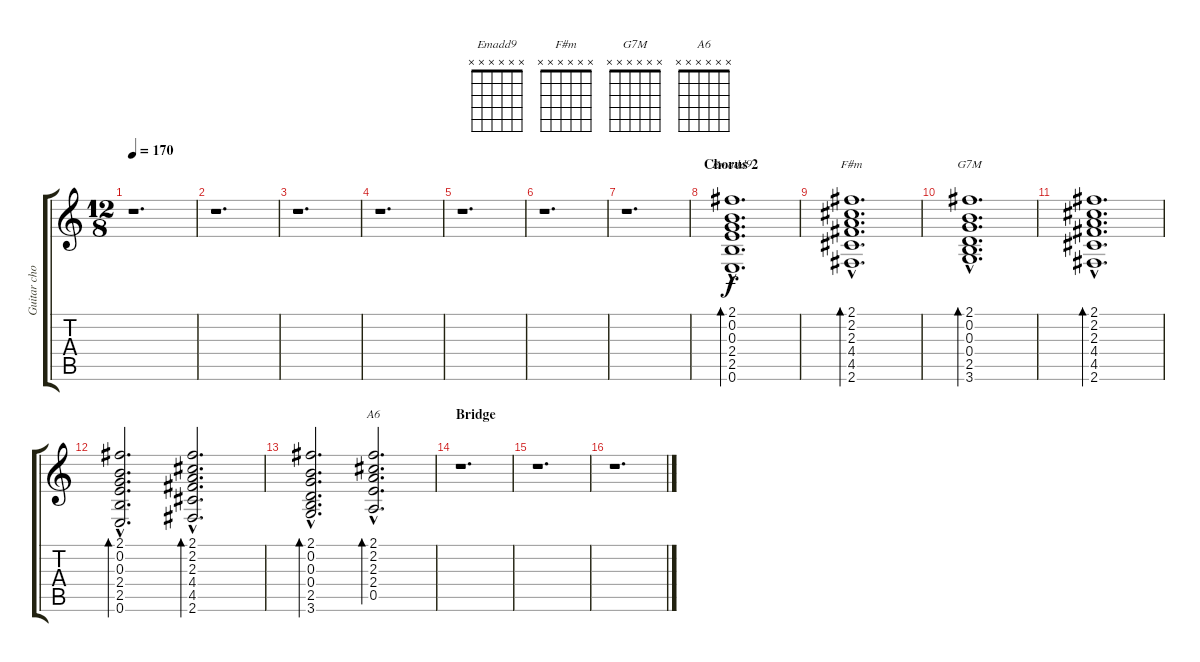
\track ("Guitar chorus chords" "Guitar cho") {instrument acousticguitarsteel}
\staff {score tabs}
\tuning (E4 B3 G3 D3 A2 E2) {hide}
\chord ("Emadd9" x x x x x x)
\chord ("F#m" x x x x x x)
\chord ("G7M" x x x x x x)
\chord ("A6" x x x x x x)
\ts (12 8)
\tempo 170
\clef g2
\ks c
r.1{d dy f} |
r.1{d} |
r.1{d} |
r.1{d} |
r.1{d} |
r.1{d} |
r.1{d} |
\section ("" "Chorus 2")
(2.1{hac} 0.2{hac} 0.3{hac} 2.4{hac} 2.5{hac} 0.6{hac}).1{d bd 60 ch "Emadd9"} |
(2.1{hac} 2.2{hac} 2.3{hac} 4.4{hac} 4.5{hac} 2.6{hac}).1{d bd 60 ch "F#m"} |
(2.1{hac} 0.2{hac} 0.3{hac} 0.4{hac} 2.5{hac} 3.6{hac}).1{d bd 60 ch "G7M"} |
(2.1{hac} 2.2{hac} 2.3{hac} 4.4{hac} 4.5{hac} 2.6{hac}).1{d bd 60} |
(2.1{hac} 0.2{hac} 0.3{hac} 2.4{hac} 2.5{hac} 0.6{hac}).2{d bd 60} (2.1{hac} 2.2{hac} 2.3{hac} 4.4{hac} 4.5{hac} 2.6{hac}).2{d bd 60} |
(2.1{hac} 0.2{hac} 0.3{hac} 0.4{hac} 2.5{hac} 3.6{hac}).2{d bd 60} (2.1{hac} 2.2{hac} 2.3{hac} 2.4{hac} 0.5{hac}).2{d bd 60 ch "A6"} |
\section ("" "Bridge")
r.1{d} |
r.1{d} |
r.1{d}
